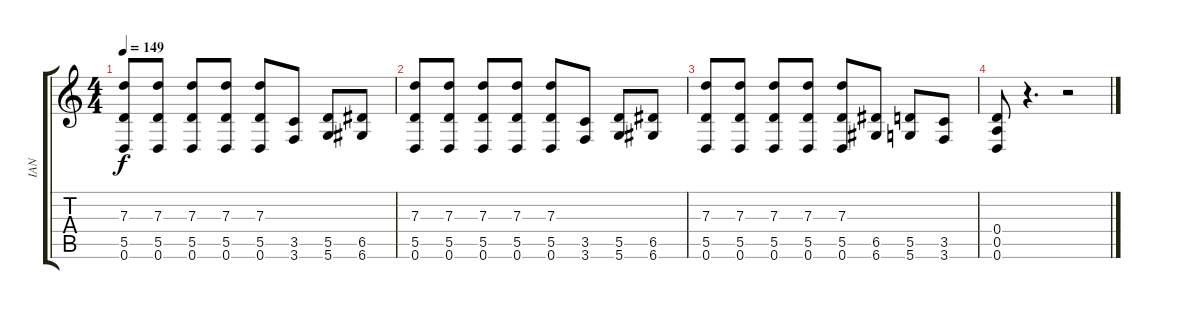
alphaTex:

\track ("IAN" "IAN") {instrument distortionguitar}
\staff {score tabs}
\tuning (E4 B3 G3 D3 A2 D2) {hide}
\ts (4 4)
\tempo 149
\clef g2
\ks c
(7.3 5.5 0.6).8{dy f} (7.3 5.5 0.6).8 (7.3 5.5 0.6).8 (7.3 5.5 0.6).8 (7.3 5.5 0.6).8 (3.5 3.6).8 (5.5 5.6).8 (6.5 6.6).8 |
(7.3 5.5 0.6).8 (7.3 5.5 0.6).8 (7.3 5.5 0.6).8 (7.3 5.5 0.6).8 (7.3 5.5 0.6).8 (3.5 3.6).8 (5.5 5.6).8 (6.5 6.6).8 |
(7.3 5.5 0.6).8 (7.3 5.5 0.6).8 (7.3 5.5 0.6).8 (7.3 5.5 0.6).8 (7.3 5.5 0.6).8 (6.5 6.6).8 (5.5 5.6).8 (3.5 3.6).8 |
(0.4 0.5 0.6).8 r.4{d} r.2
